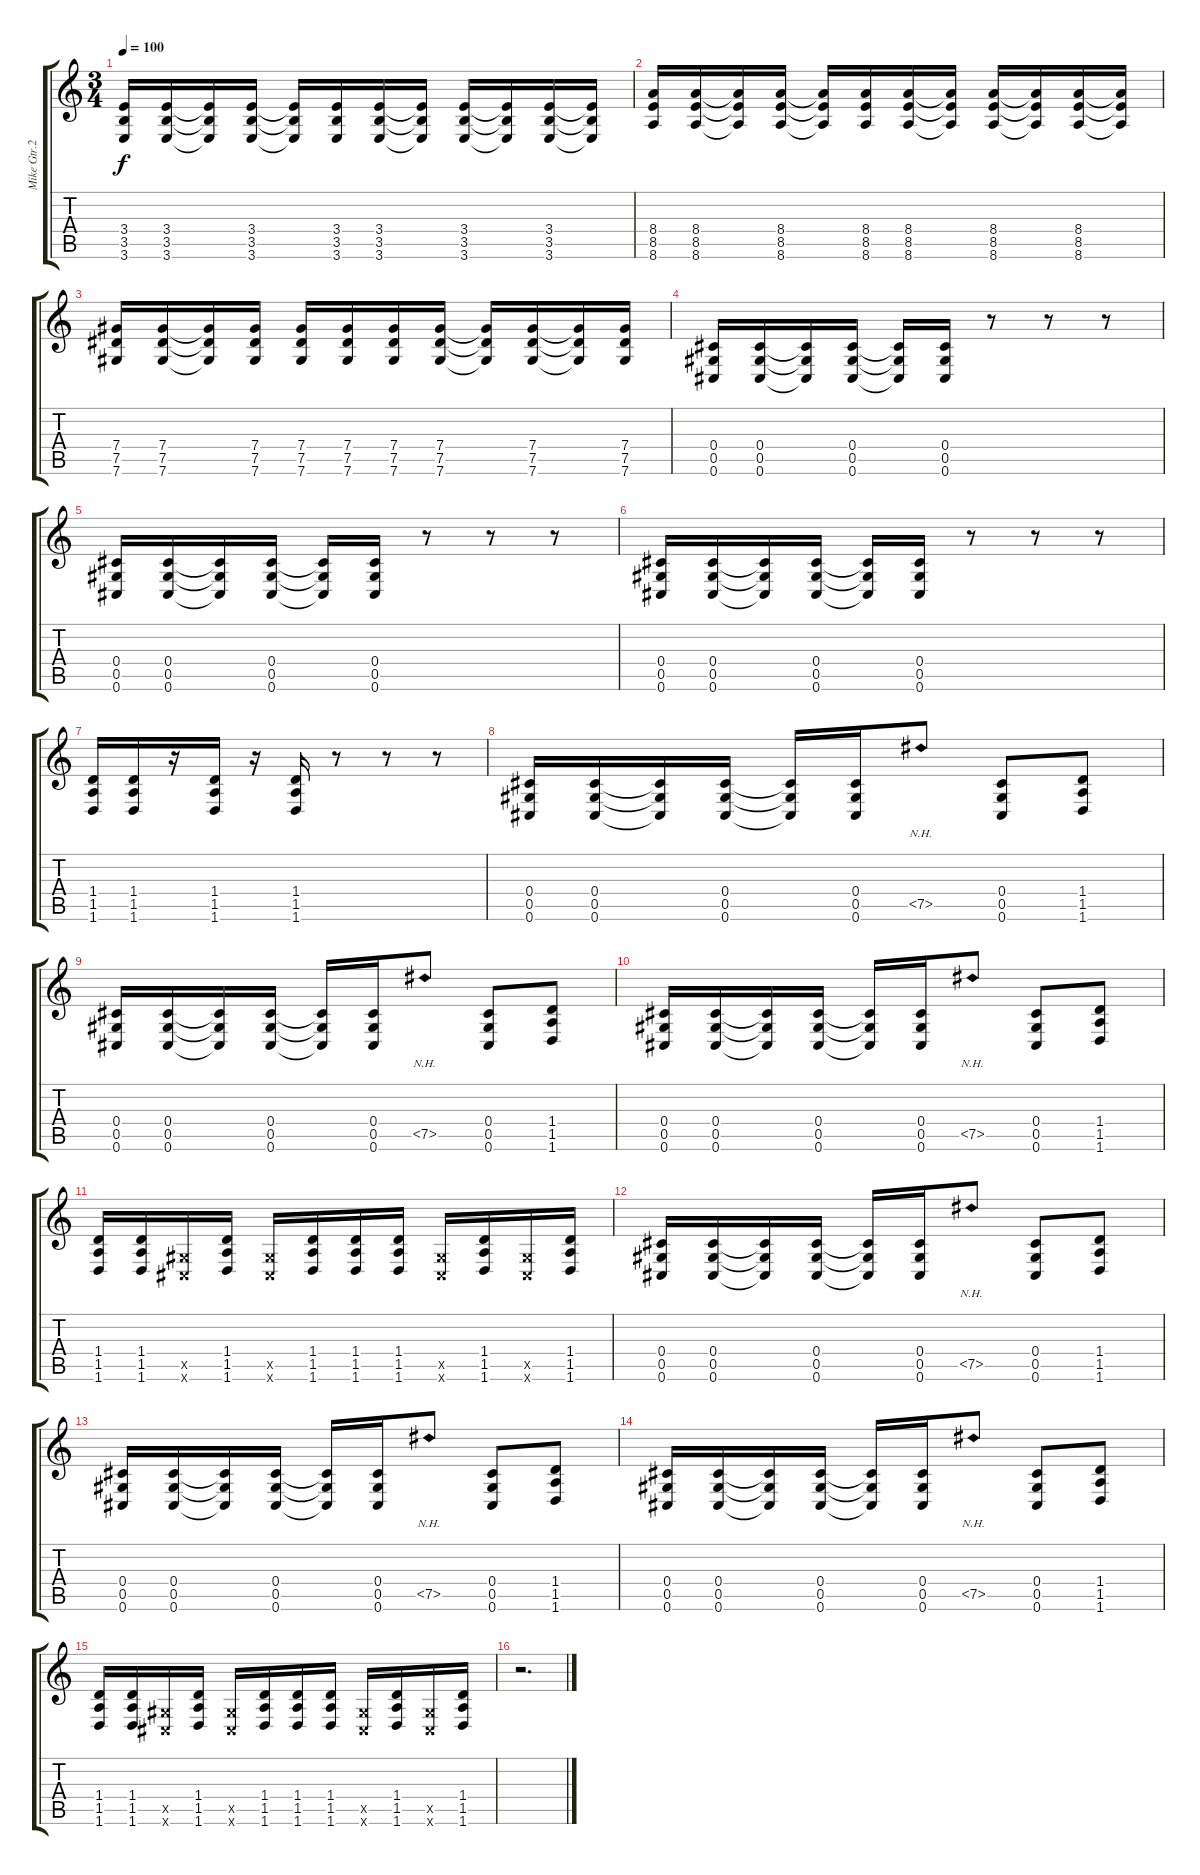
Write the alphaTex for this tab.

\track ("Mike Gtr.2" "Mike Gtr.2") {instrument distortionguitar}
\staff {score tabs}
\tuning (Eb4 Bb3 Gb3 Db3 Ab2 Db2) {hide}
\ts (3 4)
\tempo 100
\clef g2
\ks c
(3.4 3.5 3.6).16{dy f} (3.4 3.5 3.6).16 (3.4{t} 3.5{t} 3.6{t}).16 (3.4 3.5 3.6).16 (3.4{t} 3.5{t} 3.6{t}).16 (3.4 3.5 3.6).16 (3.4 3.5 3.6).16 (3.4{t} 3.5{t} 3.6{t}).16 (3.4 3.5 3.6).16 (3.4{t} 3.5{t} 3.6{t}).16 (3.4 3.5 3.6).16 (3.4{t} 3.5{t} 3.6{t}).16 |
(8.4 8.5 8.6).16 (8.4 8.5 8.6).16 (8.4{t} 8.5{t} 8.6{t}).16 (8.4 8.5 8.6).16 (8.4{t} 8.5{t} 8.6{t}).16 (8.4 8.5 8.6).16 (8.4 8.5 8.6).16 (8.4{t} 8.5{t} 8.6{t}).16 (8.4 8.5 8.6).16 (8.4{t} 8.5{t} 8.6{t}).16 (8.4 8.5 8.6).16 (8.4{t} 8.5{t} 8.6{t}).16 |
(7.4 7.5 7.6).16 (7.4 7.5 7.6).16 (7.4{t} 7.5{t} 7.6{t}).16 (7.4 7.5 7.6).16 (7.4 7.5 7.6).16 (7.4 7.5 7.6).16 (7.4 7.5 7.6).16 (7.4 7.5 7.6).16 (7.4{t} 7.5{t} 7.6{t}).16 (7.4 7.5 7.6).16 (7.4{t} 7.5{t} 7.6{t}).16 (7.4 7.5 7.6).16 |
(0.4 0.5 0.6).16 (0.4 0.5 0.6).16 (0.4{t} 0.5{t} 0.6{t}).16 (0.4 0.5 0.6).16 (0.4{t} 0.5{t} 0.6{t}).16 (0.4 0.5 0.6).16 r.8 r.8 r.8 |
(0.4 0.5 0.6).16 (0.4 0.5 0.6).16 (0.4{t} 0.5{t} 0.6{t}).16 (0.4 0.5 0.6).16 (0.4{t} 0.5{t} 0.6{t}).16 (0.4 0.5 0.6).16 r.8 r.8 r.8 |
(0.4 0.5 0.6).16 (0.4 0.5 0.6).16 (0.4{t} 0.5{t} 0.6{t}).16 (0.4 0.5 0.6).16 (0.4{t} 0.5{t} 0.6{t}).16 (0.4 0.5 0.6).16 r.8 r.8 r.8 |
(1.4 1.5 1.6).16 (1.4 1.5 1.6).16 r.16 (1.4 1.5 1.6).16 r.16 (1.4 1.5 1.6).16 r.8 r.8 r.8 |
(0.4 0.5 0.6).16 (0.4 0.5 0.6).16 (0.4{t} 0.5{t} 0.6{t}).16 (0.4 0.5 0.6).16 (0.4{t} 0.5{t} 0.6{t}).16 (0.4 0.5 0.6).16 7.5{nh}.8 (0.4 0.5 0.6).8 (1.4 1.5 1.6).8 |
(0.4 0.5 0.6).16 (0.4 0.5 0.6).16 (0.4{t} 0.5{t} 0.6{t}).16 (0.4 0.5 0.6).16 (0.4{t} 0.5{t} 0.6{t}).16 (0.4 0.5 0.6).16 7.5{nh}.8 (0.4 0.5 0.6).8 (1.4 1.5 1.6).8 |
(0.4 0.5 0.6).16 (0.4 0.5 0.6).16 (0.4{t} 0.5{t} 0.6{t}).16 (0.4 0.5 0.6).16 (0.4{t} 0.5{t} 0.6{t}).16 (0.4 0.5 0.6).16 7.5{nh}.8 (0.4 0.5 0.6).8 (1.4 1.5 1.6).8 |
(1.4 1.5 1.6).16 (1.4 1.5 1.6).16 (0.5{x} 0.6{x}).16 (1.4 1.5 1.6).16 (0.5{x} 0.6{x}).16 (1.4 1.5 1.6).16 (1.4 1.5 1.6).16 (1.4 1.5 1.6).16 (0.5{x} 0.6{x}).16 (1.4 1.5 1.6).16 (0.5{x} 0.6{x}).16 (1.4 1.5 1.6).16 |
(0.4 0.5 0.6).16 (0.4 0.5 0.6).16 (0.4{t} 0.5{t} 0.6{t}).16 (0.4 0.5 0.6).16 (0.4{t} 0.5{t} 0.6{t}).16 (0.4 0.5 0.6).16 7.5{nh}.8 (0.4 0.5 0.6).8 (1.4 1.5 1.6).8 |
(0.4 0.5 0.6).16 (0.4 0.5 0.6).16 (0.4{t} 0.5{t} 0.6{t}).16 (0.4 0.5 0.6).16 (0.4{t} 0.5{t} 0.6{t}).16 (0.4 0.5 0.6).16 7.5{nh}.8 (0.4 0.5 0.6).8 (1.4 1.5 1.6).8 |
(0.4 0.5 0.6).16 (0.4 0.5 0.6).16 (0.4{t} 0.5{t} 0.6{t}).16 (0.4 0.5 0.6).16 (0.4{t} 0.5{t} 0.6{t}).16 (0.4 0.5 0.6).16 7.5{nh}.8 (0.4 0.5 0.6).8 (1.4 1.5 1.6).8 |
(1.4 1.5 1.6).16 (1.4 1.5 1.6).16 (0.5{x} 0.6{x}).16 (1.4 1.5 1.6).16 (0.5{x} 0.6{x}).16 (1.4 1.5 1.6).16 (1.4 1.5 1.6).16 (1.4 1.5 1.6).16 (0.5{x} 0.6{x}).16 (1.4 1.5 1.6).16 (0.5{x} 0.6{x}).16 (1.4 1.5 1.6).16 |
r.2{d}
